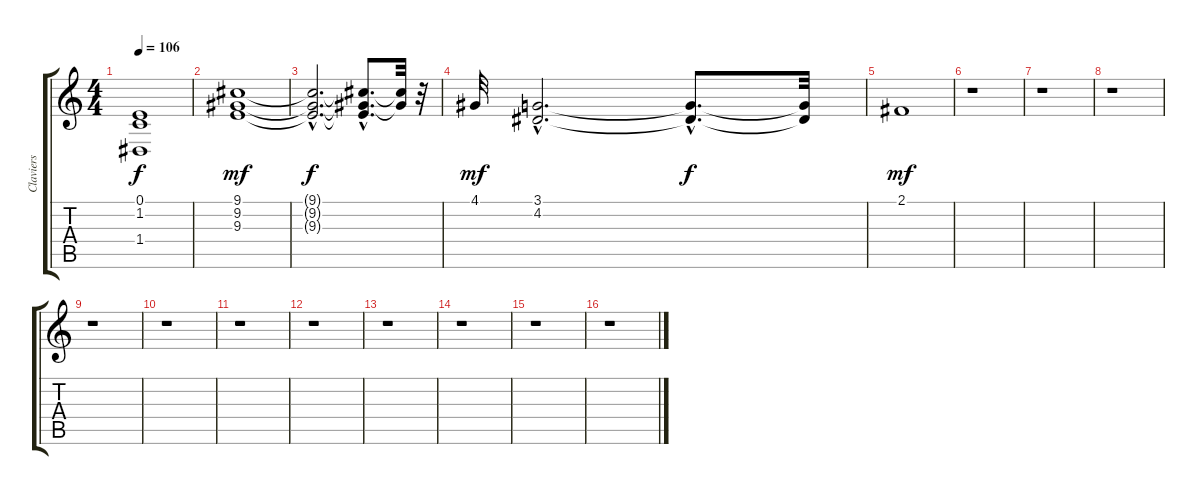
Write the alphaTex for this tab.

\track ("Claviers" "Claviers") {instrument pad2warm}
\staff {score tabs}
\tuning (E4 B3 G3 D3 A2 E2) {hide}
\ts (4 4)
\tempo 106
\clef g2
\ks c
(0.1{t} 1.2{t} 1.4{t}).1{dy f} |
(9.1 9.2 9.3).1{dy mf} |
(9.1{hac t} 9.2{hac t} 9.3{hac t}).2{d dy f} (9.1{hac t} 9.2{hac t} 9.3{hac t}).8{d} (9.1{t} 9.2{t}).32 r.32 |
4.1.32{dy mf} (3.1{hac} 4.2{hac}).2{d} (3.1{hac t} 4.2{hac t}).8{d dy f} (3.1{t} 4.2{t}).32 |
2.1.1{dy mf} |
r.1 |
r.1 |
r.1 |
r.1 |
r.1 |
r.1 |
r.1 |
r.1 |
r.1 |
r.1 |
r.1
